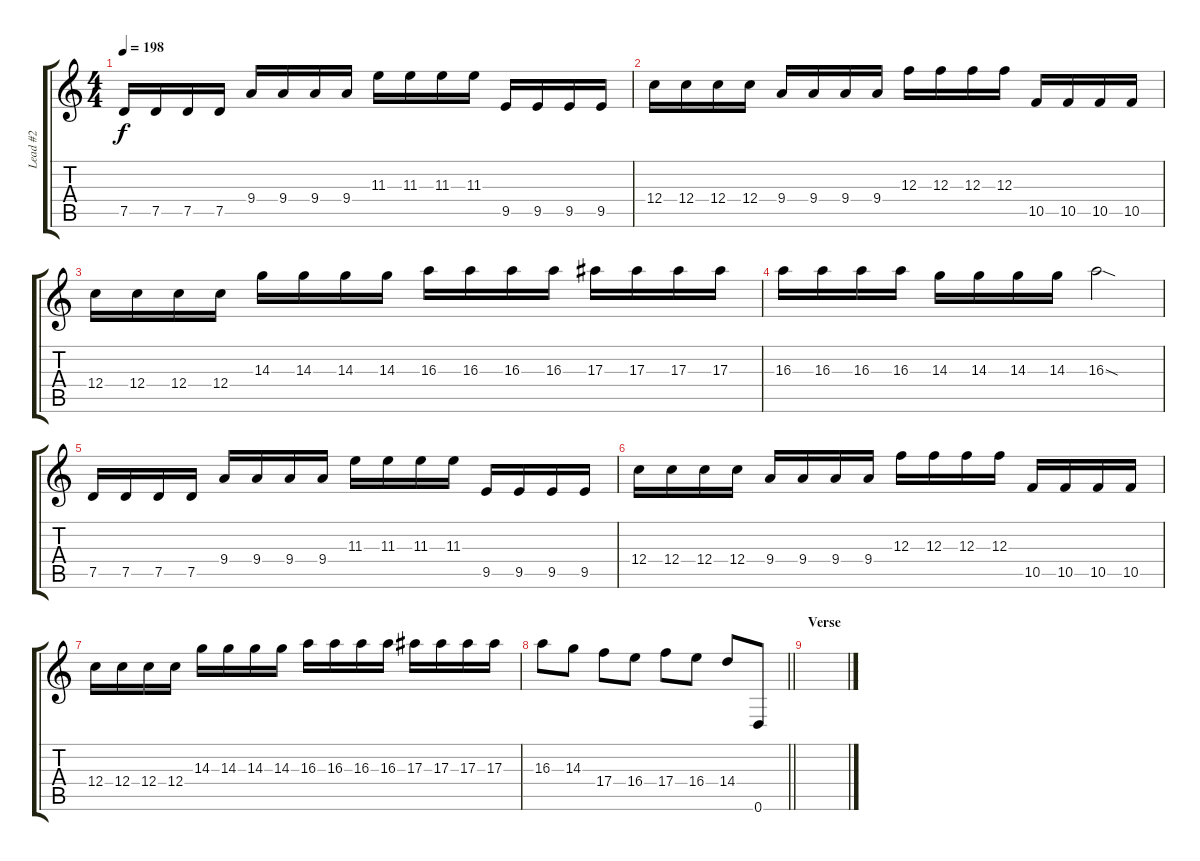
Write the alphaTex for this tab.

\track ("Lead #2" "Lead #2") {instrument distortionguitar}
\staff {score tabs}
\tuning (D4 A3 F3 C3 G2 D2) {hide}
\ts (4 4)
\tempo 198
\clef g2
\ks c
7.5.16{dy f} 7.5.16 7.5.16 7.5.16 9.4.16 9.4.16 9.4.16 9.4.16 11.3.16 11.3.16 11.3.16 11.3.16 9.5.16 9.5.16 9.5.16 9.5.16 |
12.4.16 12.4.16 12.4.16 12.4.16 9.4.16 9.4.16 9.4.16 9.4.16 12.3.16 12.3.16 12.3.16 12.3.16 10.5.16 10.5.16 10.5.16 10.5.16 |
12.4.16 12.4.16 12.4.16 12.4.16 14.3.16 14.3.16 14.3.16 14.3.16 16.3.16 16.3.16 16.3.16 16.3.16 17.3.16 17.3.16 17.3.16 17.3.16 |
16.3.16 16.3.16 16.3.16 16.3.16 14.3.16 14.3.16 14.3.16 14.3.16 16.3{sod}.2 |
7.5.16 7.5.16 7.5.16 7.5.16 9.4.16 9.4.16 9.4.16 9.4.16 11.3.16 11.3.16 11.3.16 11.3.16 9.5.16 9.5.16 9.5.16 9.5.16 |
12.4.16 12.4.16 12.4.16 12.4.16 9.4.16 9.4.16 9.4.16 9.4.16 12.3.16 12.3.16 12.3.16 12.3.16 10.5.16 10.5.16 10.5.16 10.5.16 |
12.4.16 12.4.16 12.4.16 12.4.16 14.3.16 14.3.16 14.3.16 14.3.16 16.3.16 16.3.16 16.3.16 16.3.16 17.3.16 17.3.16 17.3.16 17.3.16 |
\barLineRight lightlight
16.3.8 14.3.8 17.4.8 16.4.8 17.4.8 16.4.8 14.4.8 0.6.8 |
\section ("" "Verse")
